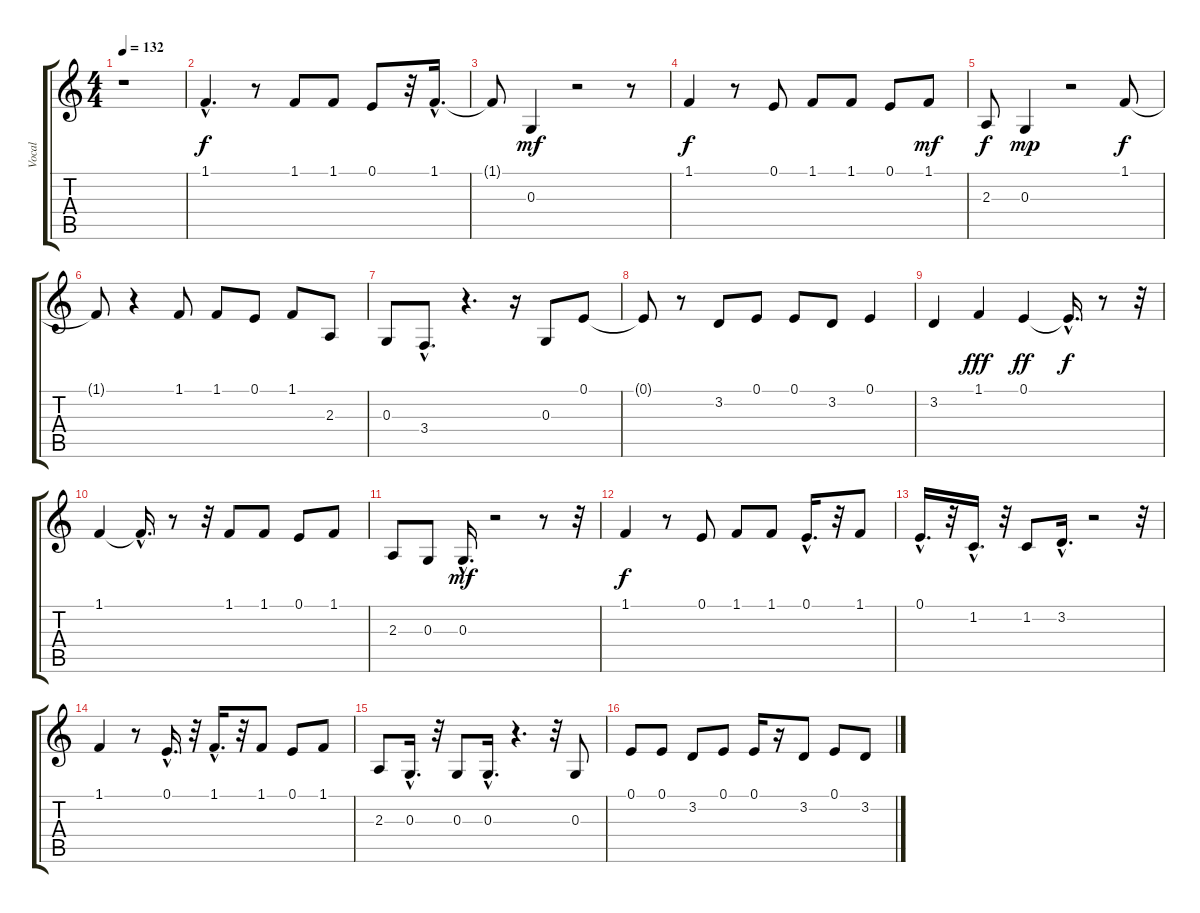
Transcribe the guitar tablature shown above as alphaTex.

\track ("Vocal" "Vocal") {instrument acousticgrandpiano}
\staff {score tabs}
\tuning (E4 B3 G3 D3 A2 E2) {hide}
\ts (4 4)
\tempo 132
\clef g2
\ks c
r.1{dy f instrument acousticgrandpiano} |
1.1{hac}.4{d} r.8 1.1.8 1.1.8 0.1.8{volume 16} r.32 1.1{hac}.16{d} |
1.1{t}.8 0.3.4{dy mf} r.2 r.8 |
1.1.4{dy f} r.8 0.1.8 1.1.8 1.1.8 0.1.8 1.1.8{dy mf} |
2.3.8{dy f} 0.3.4{dy mp} r.2 1.1.8{dy f} |
1.1{t}.8 r.4 1.1.8 1.1.8 0.1.8 1.1.8 2.3.8 |
0.3.8 3.4{hac}.8{d} r.4{d} r.16 0.3.8 0.1.8 |
0.1{t}.8 r.8 3.2.8 0.1.8 0.1.8 3.2.8 0.1.4 |
3.2.4 1.1.4{dy fff volume 16} 0.1.4{dy ff} 0.1{hac t}.16{d dy f} r.8 r.32 |
1.1.4 1.1{hac t}.16{d} r.8 r.32 1.1.8 1.1.8 0.1.8 1.1.8 |
2.3.8 0.3.8 0.3{hac}.16{d dy mf} r.2 r.8 r.32 |
1.1.4{dy f} r.8 0.1.8 1.1.8 1.1.8 0.1{hac}.16{d} r.32 1.1.8 |
0.1{hac}.16{d} r.32 1.2{hac}.16{d} r.32 1.2.8 3.2{hac}.16{d} r.2 r.32 |
1.1.4 r.8 0.1{hac}.16{d volume 16} r.32 1.1{hac}.16{d} r.32 1.1.8 0.1.8 1.1.8 |
2.3.8 0.3{hac}.16{d} r.32 0.3.8 0.3{hac}.16{d} r.4{d} r.32 0.3.8 |
0.1.8 0.1.8 3.2.8 0.1.8 0.1.16 r.16 3.2.8 0.1.8 3.2.8
